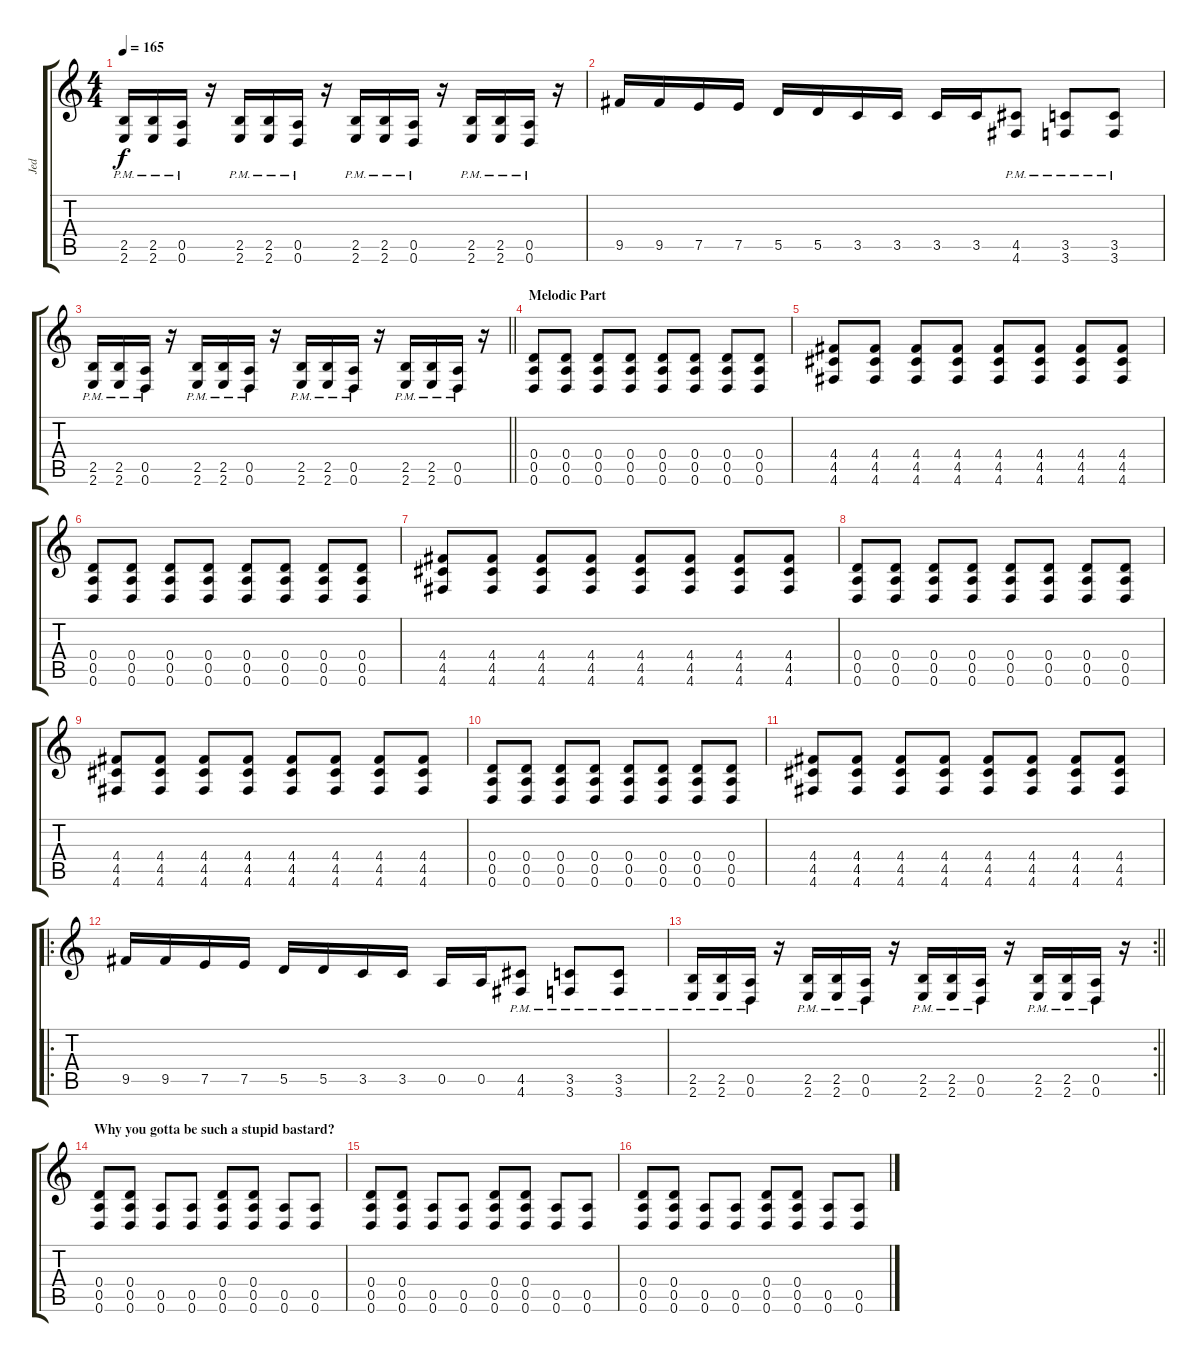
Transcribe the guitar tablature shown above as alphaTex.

\track ("Jed" "Jed") {instrument distortionguitar}
\staff {score tabs}
\tuning (E4 B3 G3 D3 A2 D2) {hide}
\ts (4 4)
\tempo 165
\clef g2
\ks c
(2.5{pm} 2.6{pm}).16{dy f} (2.5{pm} 2.6{pm}).16 (0.5{pm} 0.6{pm}).16 r.16 (2.5{pm} 2.6{pm}).16 (2.5{pm} 2.6{pm}).16 (0.5{pm} 0.6{pm}).16 r.16 (2.5{pm} 2.6{pm}).16 (2.5{pm} 2.6{pm}).16 (0.5{pm} 0.6{pm}).16 r.16 (2.5{pm} 2.6{pm}).16 (2.5{pm} 2.6{pm}).16 (0.5{pm} 0.6{pm}).16 r.16 |
9.5.16 9.5.16 7.5.16 7.5.16 5.5.16 5.5.16 3.5.16 3.5.16 3.5.16 3.5.16 (4.5{pm} 4.6{pm}).8 (3.5{pm} 3.6{pm}).8 (3.5{pm} 3.6{pm}).8 |
\barLineRight lightlight
(2.5{pm} 2.6{pm}).16 (2.5{pm} 2.6{pm}).16 (0.5{pm} 0.6{pm}).16 r.16 (2.5{pm} 2.6{pm}).16 (2.5{pm} 2.6{pm}).16 (0.5{pm} 0.6{pm}).16 r.16 (2.5{pm} 2.6{pm}).16 (2.5{pm} 2.6{pm}).16 (0.5{pm} 0.6{pm}).16 r.16 (2.5{pm} 2.6{pm}).16 (2.5{pm} 2.6{pm}).16 (0.5{pm} 0.6{pm}).16 r.16 |
\section ("" "Melodic Part")
(0.4 0.5 0.6).8 (0.4 0.5 0.6).8 (0.4 0.5 0.6).8 (0.4 0.5 0.6).8 (0.4 0.5 0.6).8 (0.4 0.5 0.6).8 (0.4 0.5 0.6).8 (0.4 0.5 0.6).8 |
(4.4 4.5 4.6).8 (4.4 4.5 4.6).8 (4.4 4.5 4.6).8 (4.4 4.5 4.6).8 (4.4 4.5 4.6).8 (4.4 4.5 4.6).8 (4.4 4.5 4.6).8 (4.4 4.5 4.6).8 |
(0.4 0.5 0.6).8 (0.4 0.5 0.6).8 (0.4 0.5 0.6).8 (0.4 0.5 0.6).8 (0.4 0.5 0.6).8 (0.4 0.5 0.6).8 (0.4 0.5 0.6).8 (0.4 0.5 0.6).8 |
(4.4 4.5 4.6).8 (4.4 4.5 4.6).8 (4.4 4.5 4.6).8 (4.4 4.5 4.6).8 (4.4 4.5 4.6).8 (4.4 4.5 4.6).8 (4.4 4.5 4.6).8 (4.4 4.5 4.6).8 |
(0.4 0.5 0.6).8 (0.4 0.5 0.6).8 (0.4 0.5 0.6).8 (0.4 0.5 0.6).8 (0.4 0.5 0.6).8 (0.4 0.5 0.6).8 (0.4 0.5 0.6).8 (0.4 0.5 0.6).8 |
(4.4 4.5 4.6).8 (4.4 4.5 4.6).8 (4.4 4.5 4.6).8 (4.4 4.5 4.6).8 (4.4 4.5 4.6).8 (4.4 4.5 4.6).8 (4.4 4.5 4.6).8 (4.4 4.5 4.6).8 |
(0.4 0.5 0.6).8 (0.4 0.5 0.6).8 (0.4 0.5 0.6).8 (0.4 0.5 0.6).8 (0.4 0.5 0.6).8 (0.4 0.5 0.6).8 (0.4 0.5 0.6).8 (0.4 0.5 0.6).8 |
(4.4 4.5 4.6).8 (4.4 4.5 4.6).8 (4.4 4.5 4.6).8 (4.4 4.5 4.6).8 (4.4 4.5 4.6).8 (4.4 4.5 4.6).8 (4.4 4.5 4.6).8 (4.4 4.5 4.6).8 |
\ro
9.5.16 9.5.16 7.5.16 7.5.16 5.5.16 5.5.16 3.5.16 3.5.16 0.5.16 0.5.16 (4.5{pm} 4.6{pm}).8 (3.5{pm} 3.6{pm}).8 (3.5{pm} 3.6{pm}).8 |
\rc 2
\barLineRight lightlight
(2.5{pm} 2.6{pm}).16 (2.5{pm} 2.6{pm}).16 (0.5{pm} 0.6{pm}).16 r.16 (2.5{pm} 2.6{pm}).16 (2.5{pm} 2.6{pm}).16 (0.5{pm} 0.6{pm}).16 r.16 (2.5{pm} 2.6{pm}).16 (2.5{pm} 2.6{pm}).16 (0.5{pm} 0.6{pm}).16 r.16 (2.5{pm} 2.6{pm}).16 (2.5{pm} 2.6{pm}).16 (0.5{pm} 0.6{pm}).16 r.16 |
\section ("" "Why you gotta be such a stupid bastard?")
(0.4 0.5 0.6).8 (0.4 0.5 0.6).8 (0.5 0.6).8 (0.5 0.6).8 (0.4 0.5 0.6).8 (0.4 0.5 0.6).8 (0.5 0.6).8 (0.5 0.6).8 |
(0.4 0.5 0.6).8 (0.4 0.5 0.6).8 (0.5 0.6).8 (0.5 0.6).8 (0.4 0.5 0.6).8 (0.4 0.5 0.6).8 (0.5 0.6).8 (0.5 0.6).8 |
(0.4 0.5 0.6).8 (0.4 0.5 0.6).8 (0.5 0.6).8 (0.5 0.6).8 (0.4 0.5 0.6).8 (0.4 0.5 0.6).8 (0.5 0.6).8 (0.5 0.6).8
